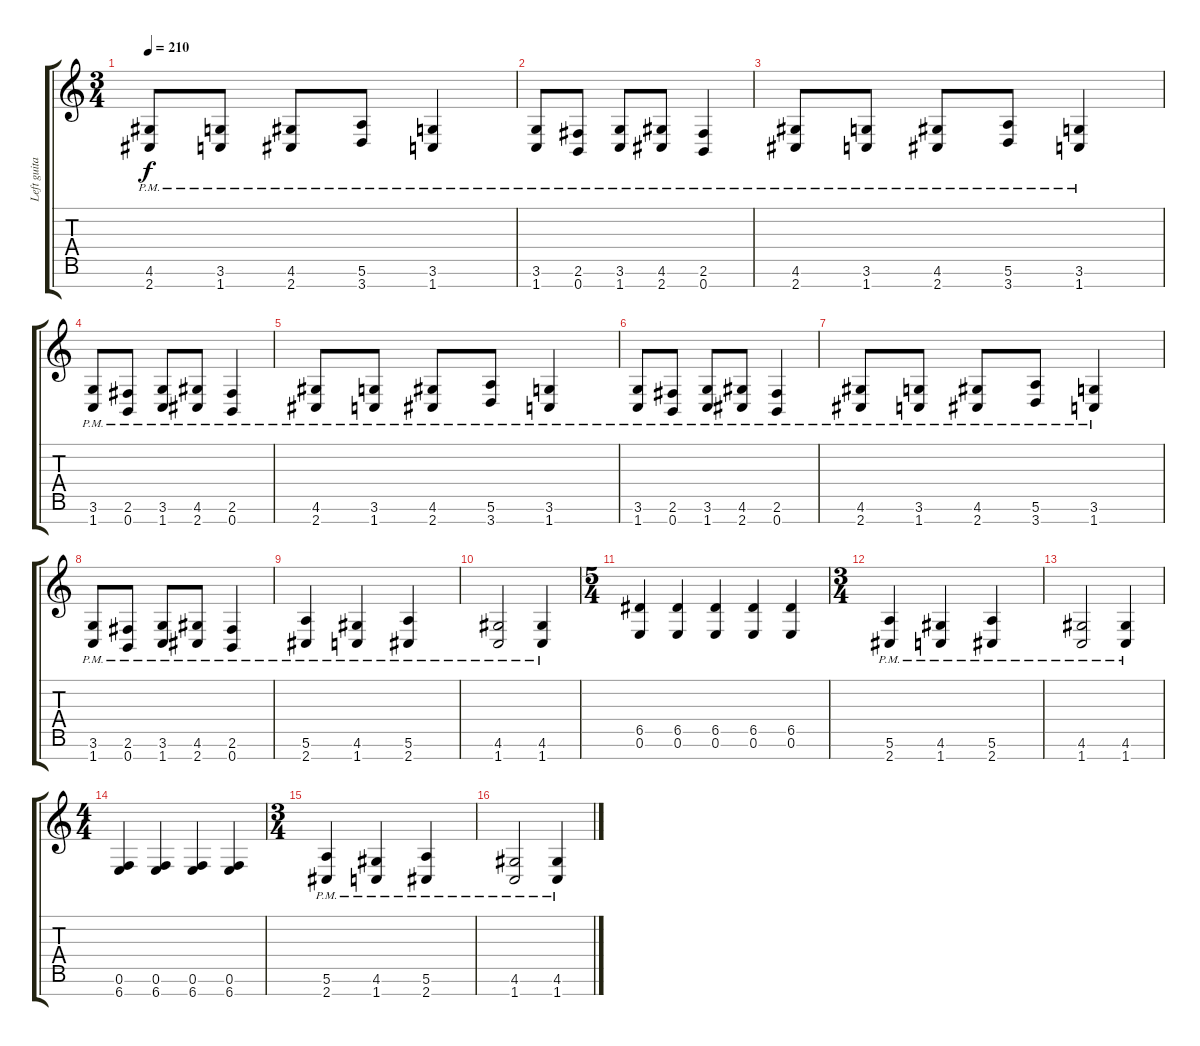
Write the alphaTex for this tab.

\track ("Left guitar" "Left guita") {instrument distortionguitar}
\staff {score tabs}
\tuning (E4 B3 G3 D3 A2 E2 B1) {hide}
\ts (3 4)
\tempo 210
\clef g2
\ks c
(4.6{pm} 2.7{pm}).8{dy f} (3.6{pm} 1.7{pm}).8 (4.6{pm} 2.7{pm}).8 (5.6{pm} 3.7{pm}).8 (3.6{pm} 1.7{pm}).4 |
(3.6{pm} 1.7{pm}).8 (2.6{pm} 0.7{pm}).8 (3.6{pm} 1.7{pm}).8 (4.6{pm} 2.7{pm}).8 (2.6{pm} 0.7{pm}).4 |
(4.6{pm} 2.7{pm}).8 (3.6{pm} 1.7{pm}).8 (4.6{pm} 2.7{pm}).8 (5.6{pm} 3.7{pm}).8 (3.6{pm} 1.7{pm}).4 |
(3.6{pm} 1.7{pm}).8 (2.6{pm} 0.7{pm}).8 (3.6{pm} 1.7{pm}).8 (4.6{pm} 2.7{pm}).8 (2.6{pm} 0.7{pm}).4 |
(4.6{pm} 2.7{pm}).8 (3.6{pm} 1.7{pm}).8 (4.6{pm} 2.7{pm}).8 (5.6{pm} 3.7{pm}).8 (3.6{pm} 1.7{pm}).4 |
(3.6{pm} 1.7{pm}).8 (2.6{pm} 0.7{pm}).8 (3.6{pm} 1.7{pm}).8 (4.6{pm} 2.7{pm}).8 (2.6{pm} 0.7{pm}).4 |
(4.6{pm} 2.7{pm}).8 (3.6{pm} 1.7{pm}).8 (4.6{pm} 2.7{pm}).8 (5.6{pm} 3.7{pm}).8 (3.6{pm} 1.7{pm}).4 |
(3.6{pm} 1.7{pm}).8 (2.6{pm} 0.7{pm}).8 (3.6{pm} 1.7{pm}).8 (4.6{pm} 2.7{pm}).8 (2.6{pm} 0.7{pm}).4 |
(5.6{pm} 2.7{pm}).4 (4.6{pm} 1.7{pm}).4 (5.6{pm} 2.7{pm}).4 |
(4.6{pm} 1.7{pm}).2 (4.6{pm} 1.7{pm}).4 |
\ts (5 4)
(6.5 0.6).4 (6.5 0.6).4 (6.5 0.6).4 (6.5 0.6).4 (6.5 0.6).4 |
\ts (3 4)
(5.6{pm} 2.7{pm}).4 (4.6{pm} 1.7{pm}).4 (5.6{pm} 2.7{pm}).4 |
(4.6{pm} 1.7{pm}).2 (4.6{pm} 1.7{pm}).4 |
\ts (4 4)
(0.6 6.7).4 (0.6 6.7).4 (0.6 6.7).4 (0.6 6.7).4 |
\ts (3 4)
(5.6{pm} 2.7{pm}).4 (4.6{pm} 1.7{pm}).4 (5.6{pm} 2.7{pm}).4 |
(4.6{pm} 1.7{pm}).2 (4.6{pm} 1.7{pm}).4
